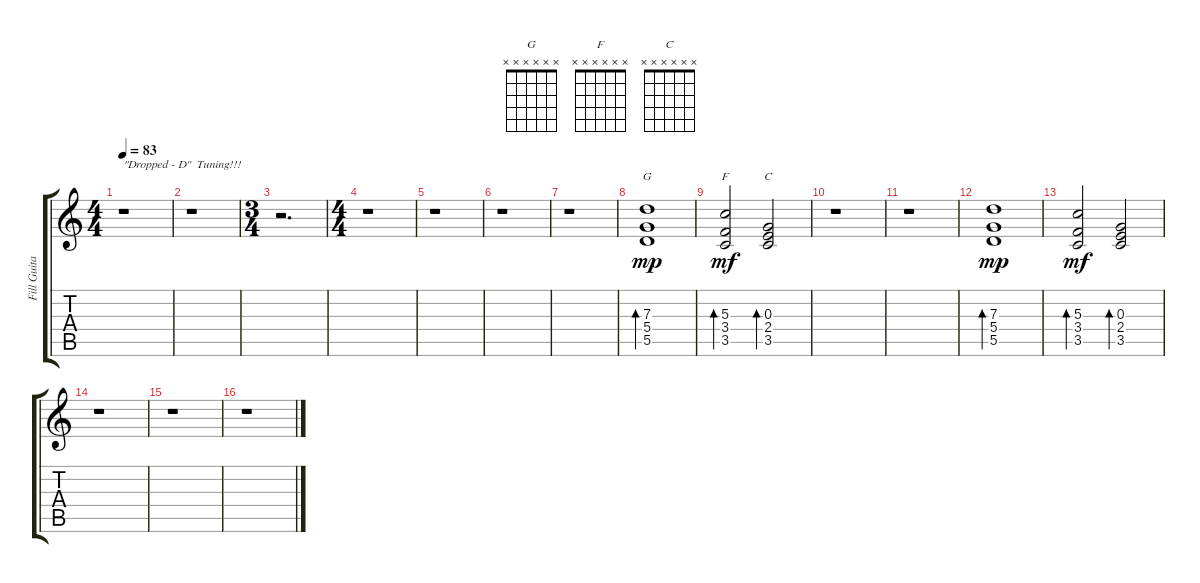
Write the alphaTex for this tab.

\track ("Fill Guitar" "Fill Guita") {instrument acousticguitarsteel}
\staff {score tabs}
\tuning (E4 B3 G3 D3 A2 E2) {hide}
\chord ("G" x x x x x x)
\chord ("F" x x x x x x)
\chord ("C" x x x x x x)
\ts (4 4)
\tempo 83
\clef g2
\ks c
r.1{txt "\"Dropped - D\"  Tuning!!!" dy mp instrument acousticguitarsteel} |
r.1 |
\ts (3 4)
r.2{d} |
\ts (4 4)
r.1 |
r.1 |
r.1 |
r.1{instrument acousticguitarnylon} |
(7.3 5.4 5.5).1{bd 240 ch "G"} |
(5.3 3.4 3.5).2{bd 240 ch "F" dy mf} (0.3 2.4 3.5).2{bd 240 ch "C"} |
r.1 |
r.1 |
(7.3 5.4 5.5).1{bd 240 dy mp} |
(5.3 3.4 3.5).2{bd 240 dy mf} (0.3 2.4 3.5).2{bd 240} |
r.1 |
r.1 |
r.1
